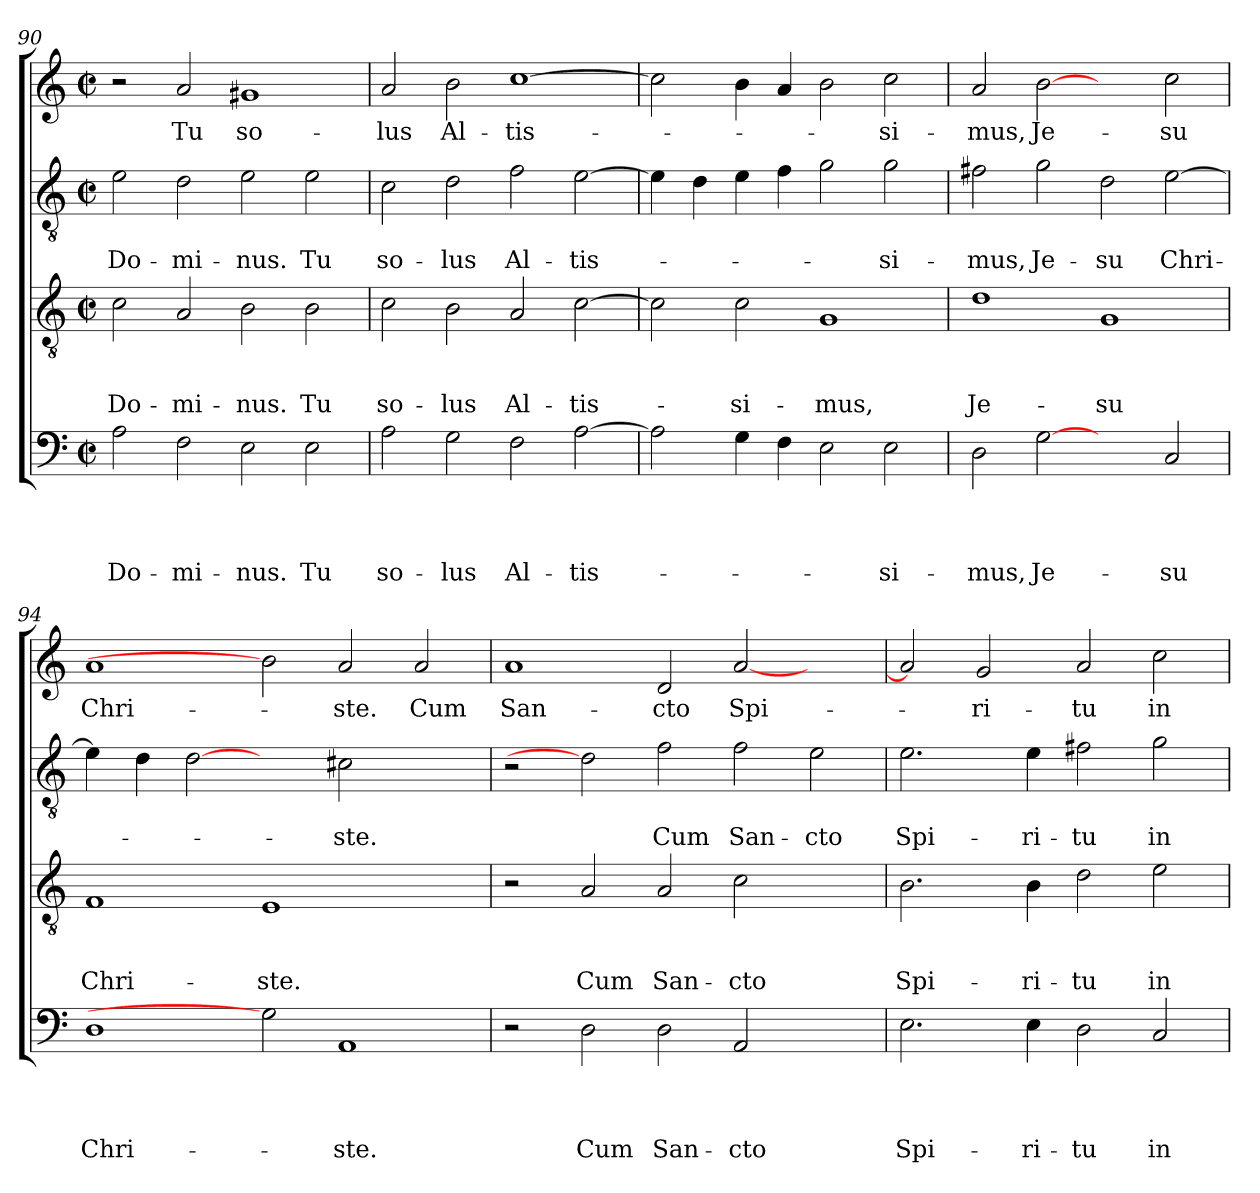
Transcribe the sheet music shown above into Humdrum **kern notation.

**kern	**text	**text	**text	**text	**kern	**text	**text	**text	**kern	**text	**text	**kern	**text
*part4	*part4	*part4	*part4	*part4	*part3	*part3	*part3	*part3	*part2	*part2	*part2	*part1	*part1
*staff4	*staff4	*staff4	*staff4	*staff4	*staff3	*staff3	*staff3	*staff3	*staff2	*staff2	*staff2	*staff1	*staff1
!!LO:LB:g=z
*clefF4	*	*	*	*	*clefGv2	*	*	*	*clefGv2	*	*	*clefG2	*
*k[]	*	*	*	*	*k[]	*	*	*	*k[]	*	*	*k[]	*
*C:	*	*	*	*	*C:	*	*	*	*C:	*	*	*C:	*
*M2/2	*	*	*	*	*M2/2	*	*	*	*M2/2	*	*	*M2/2	*
*met(c|)	*	*	*	*	*met(c|)	*	*	*	*met(c|)	*	*	*met(c|)	*
=90	=90	=90	=90	=90	=90	=90	=90	=90	=90	=90	=90	=90	=90
2A\	.	.	.	Do-	2c\	.	.	Do-	2e\	.	Do-	2r	.
2F\	.	.	.	-mi-	2A/	.	.	-mi-	2d\	.	-mi-	2a/	Tu
2E\	.	.	.	-nus.	2B\	.	.	-nus.	2e\	.	-nus.	1g#X	so-
2E\	.	.	.	Tu	2B\	.	.	Tu	2e\	.	Tu	.	.
=91	=91	=91	=91	=91	=91	=91	=91	=91	=91	=91	=91	=91	=91
2A\	.	.	.	so-	2c\	.	.	so-	2c\	.	so-	2a/	-lus
2G\	.	.	.	-lus	2B\	.	.	-lus	2d\	.	-lus	2b\	Al-
2F\	.	.	.	Al-	2A/	.	.	Al-	2f\	.	Al-	[1cc	-tis-
[2A\	.	.	.	-tis-	[2c\	.	.	-tis-	[2e\	.	-tis-	.	.
=92	=92	=92	=92	=92	=92	=92	=92	=92	=92	=92	=92	=92	=92
2A\]	.	.	.	.	2c\]	.	.	.	4e\]	.	.	2cc\]	.
.	.	.	.	.	.	.	.	.	4d\	.	.	.	.
4G\	.	.	.	.	2c\	.	.	-si-	4e\	.	.	4b\	.
4F\	.	.	.	.	.	.	.	.	4f\	.	.	4a/	.
2E\	.	.	.	.	1G	.	.	-mus,	2g\	.	.	2b\	.
2E\	.	.	.	-si-	.	.	.	.	2g\	.	-si-	2cc\	-si-
=93	=93	=93	=93	=93	=93	=93	=93	=93	=93	=93	=93	=93	=93
2D\	.	.	.	-mus,	1d	.	.	Je-	2f#X\	.	-mus,	2a/	-mus,
[2G	.	.	.	Je-	.	.	.	.	2g\	.	Je-	[2b	Je-
2ryy	.	.	.	.	1G	.	.	-su	2d\	.	-su	2ryy	.
2C/	.	.	.	-su	.	.	.	.	[2e\	.	Chri-	2cc\	-su
=94	=94	=94	=94	=94	=94	=94	=94	=94	=94	=94	=94	=94	=94
1D	.	.	.	Chri-	1F	.	.	Chri-	4e\]	.	.	1a	Chri-
.	.	.	.	.	.	.	.	.	4d\	.	.	.	.
.	.	.	.	.	.	.	.	.	[2d	.	.	.	.
2G]	.	.	.	.	1E	.	.	-ste.	2ryy	.	.	2b]	.
1AA	.	.	.	-ste.	.	.	.	.	2c#X\	.	-ste.	2a/	-ste.
.	.	.	.	.	2ryy	.	.	.	2ryy	.	.	2a/	Cum
=95	=95	=95	=95	=95	=95	=95	=95	=95	=95	=95	=95	=95	=95
2r	.	.	.	.	2r	.	.	.	2r	.	.	1a	San-
2D\	.	.	.	Cum	2A/	.	.	Cum	2d]	.	.	.	.
2D\	.	.	.	San-	2A/	.	.	San-	2f\	.	Cum	2d/	-cto
2AA/	.	.	.	-cto	2c\	.	.	-cto	2f\	.	San-	[2a/	Spi-
2ryy	.	.	.	.	2ryy	.	.	.	2e\	.	-cto	2ryy	.
!!LO:PB:g=z
=96	=96	=96	=96	=96	=96	=96	=96	=96	=96	=96	=96	=96	=96
2.E\	.	.	.	Spi-	2.B\	.	.	Spi-	2.e\	.	Spi-	2a/]	.
.	.	.	.	.	.	.	.	.	.	.	.	2g/	-ri-
4E\	.	.	.	-ri-	4B\	.	.	-ri-	4e\	.	-ri-	.	.
2D\	.	.	.	-tu	2d\	.	.	-tu	2f#X\	.	-tu	2a/	-tu
2C/	.	.	.	in	2e\	.	.	in	2g\	.	in	2cc\	in
=	=	=	=	=	=	=	=	=	=	=	=	=	=
*-	*-	*-	*-	*-	*-	*-	*-	*-	*-	*-	*-	*-	*-
